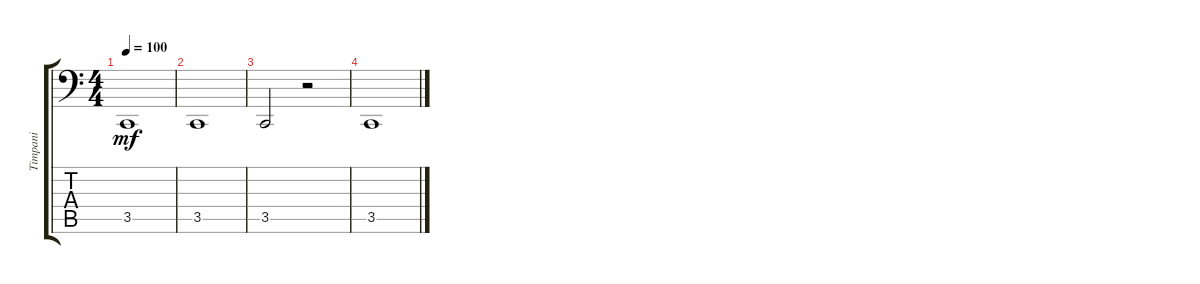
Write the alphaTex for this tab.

\track ("Timpani" "Timpani") {instrument timpani}
\staff {score tabs}
\tuning (E3 B2 G2 D2 A1 E1) {hide}
\ts (4 4)
\tempo 100
\clef f4
\ks c
3.5.1{dy mf} |
3.5.1 |
3.5.2 r.2{volume 0} |
3.5.1
